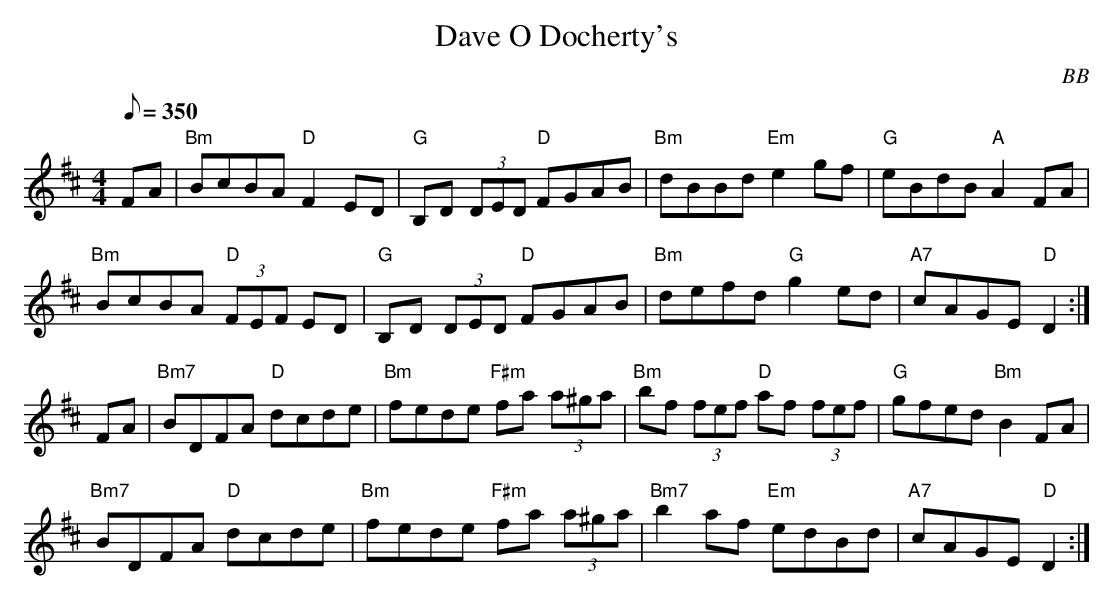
X:1
T: Dave O Docherty's
C: BB
Q: 1/8=350
M: 4/4
L: 1/8
K: D
FA|"Bm"BcBA "D"F2 ED|"G"B,D (3DED "D"FGAB|"Bm"dBBd "Em"e2 gf |"G"eBdB "A"A2 FA |
"Bm"BcBA "D"(3FEF ED | "G"B,D (3DED "D"FGAB | "Bm"defd "G"g2 ed |\
"A7"cAGE "D"D2 :|
FA | "Bm7"BDFA "D"dcde | "Bm"fede "F#m"fa (3a^ga | "Bm"bf (3fef "D"af (3fef |\
"G"gfed "Bm"B2 FA |
"Bm7"BDFA "D"dcde | "Bm"fede "F#m"fa (3a^ga | "Bm7"b2 af "Em"edBd |\
"A7"cAGE "D"D2 :|
